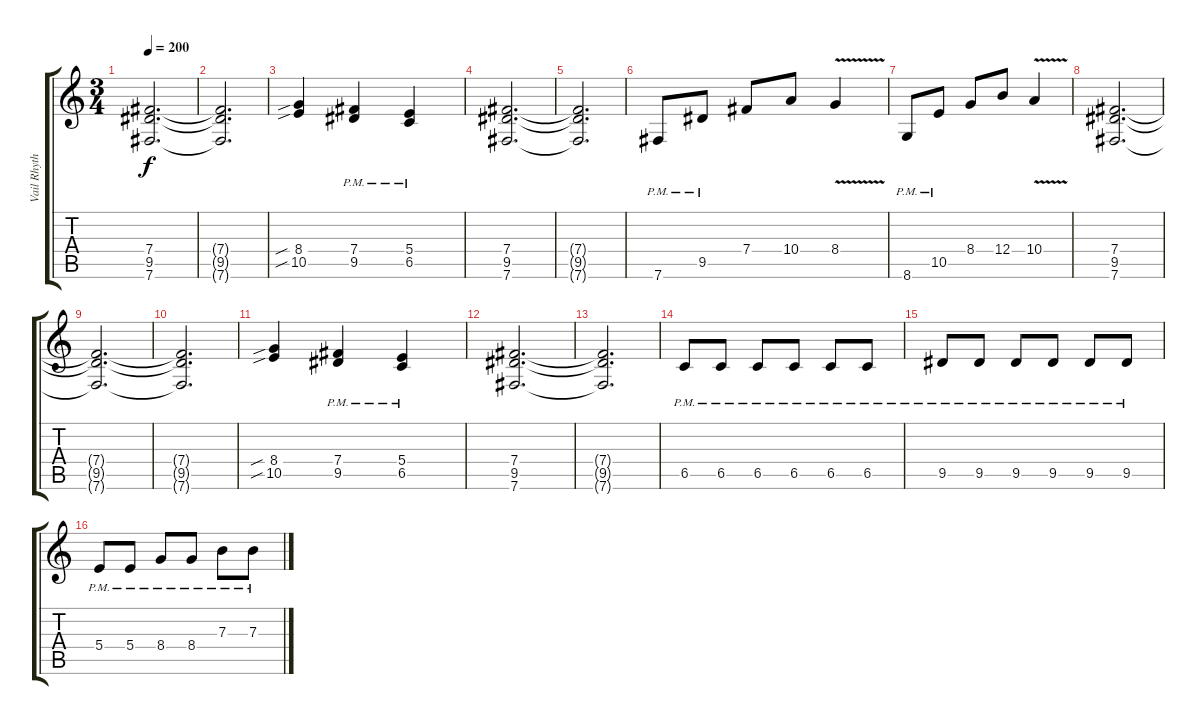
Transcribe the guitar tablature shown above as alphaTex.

\track ("Vail Rhythm" "Vail Rhyth") {instrument overdrivenguitar}
\staff {score tabs}
\tuning (Db4 Ab3 E3 B2 Gb2 B1) {hide}
\ts (3 4)
\tempo 200
\clef g2
\ks c
(7.4{t} 9.5{t} 7.6{t}).2{d dy f} |
(7.4{t} 9.5{t} 7.6{t}).2{d} |
(8.4{sib} 10.5{sib}).4 (7.4{pm} 9.5{pm}).4 (5.4{pm} 6.5{pm}).4 |
(7.4 9.5 7.6).2{d} |
(7.4{t} 9.5{t} 7.6{t}).2{d} |
7.6{pm}.8 9.5{pm}.8 7.4.8 10.4.8 8.4{v}.4 |
8.6{pm}.8 10.5{pm}.8 8.4.8 12.4.8 10.4{v}.4 |
(7.4 9.5 7.6).2{d} |
(7.4{t} 9.5{t} 7.6{t}).2{d} |
(7.4{t} 9.5{t} 7.6{t}).2{d} |
(8.4{sib} 10.5{sib}).4 (7.4{pm} 9.5{pm}).4 (5.4{pm} 6.5{pm}).4 |
(7.4 9.5 7.6).2{d} |
(7.4{t} 9.5{t} 7.6{t}).2{d} |
6.5{pm}.8 6.5{pm}.8 6.5{pm}.8 6.5{pm}.8 6.5{pm}.8 6.5{pm}.8 |
9.5{pm}.8 9.5{pm}.8 9.5{pm}.8 9.5{pm}.8 9.5{pm}.8 9.5{pm}.8 |
5.4{pm}.8 5.4{pm}.8 8.4{pm}.8 8.4{pm}.8 7.3{pm}.8 7.3{pm}.8
